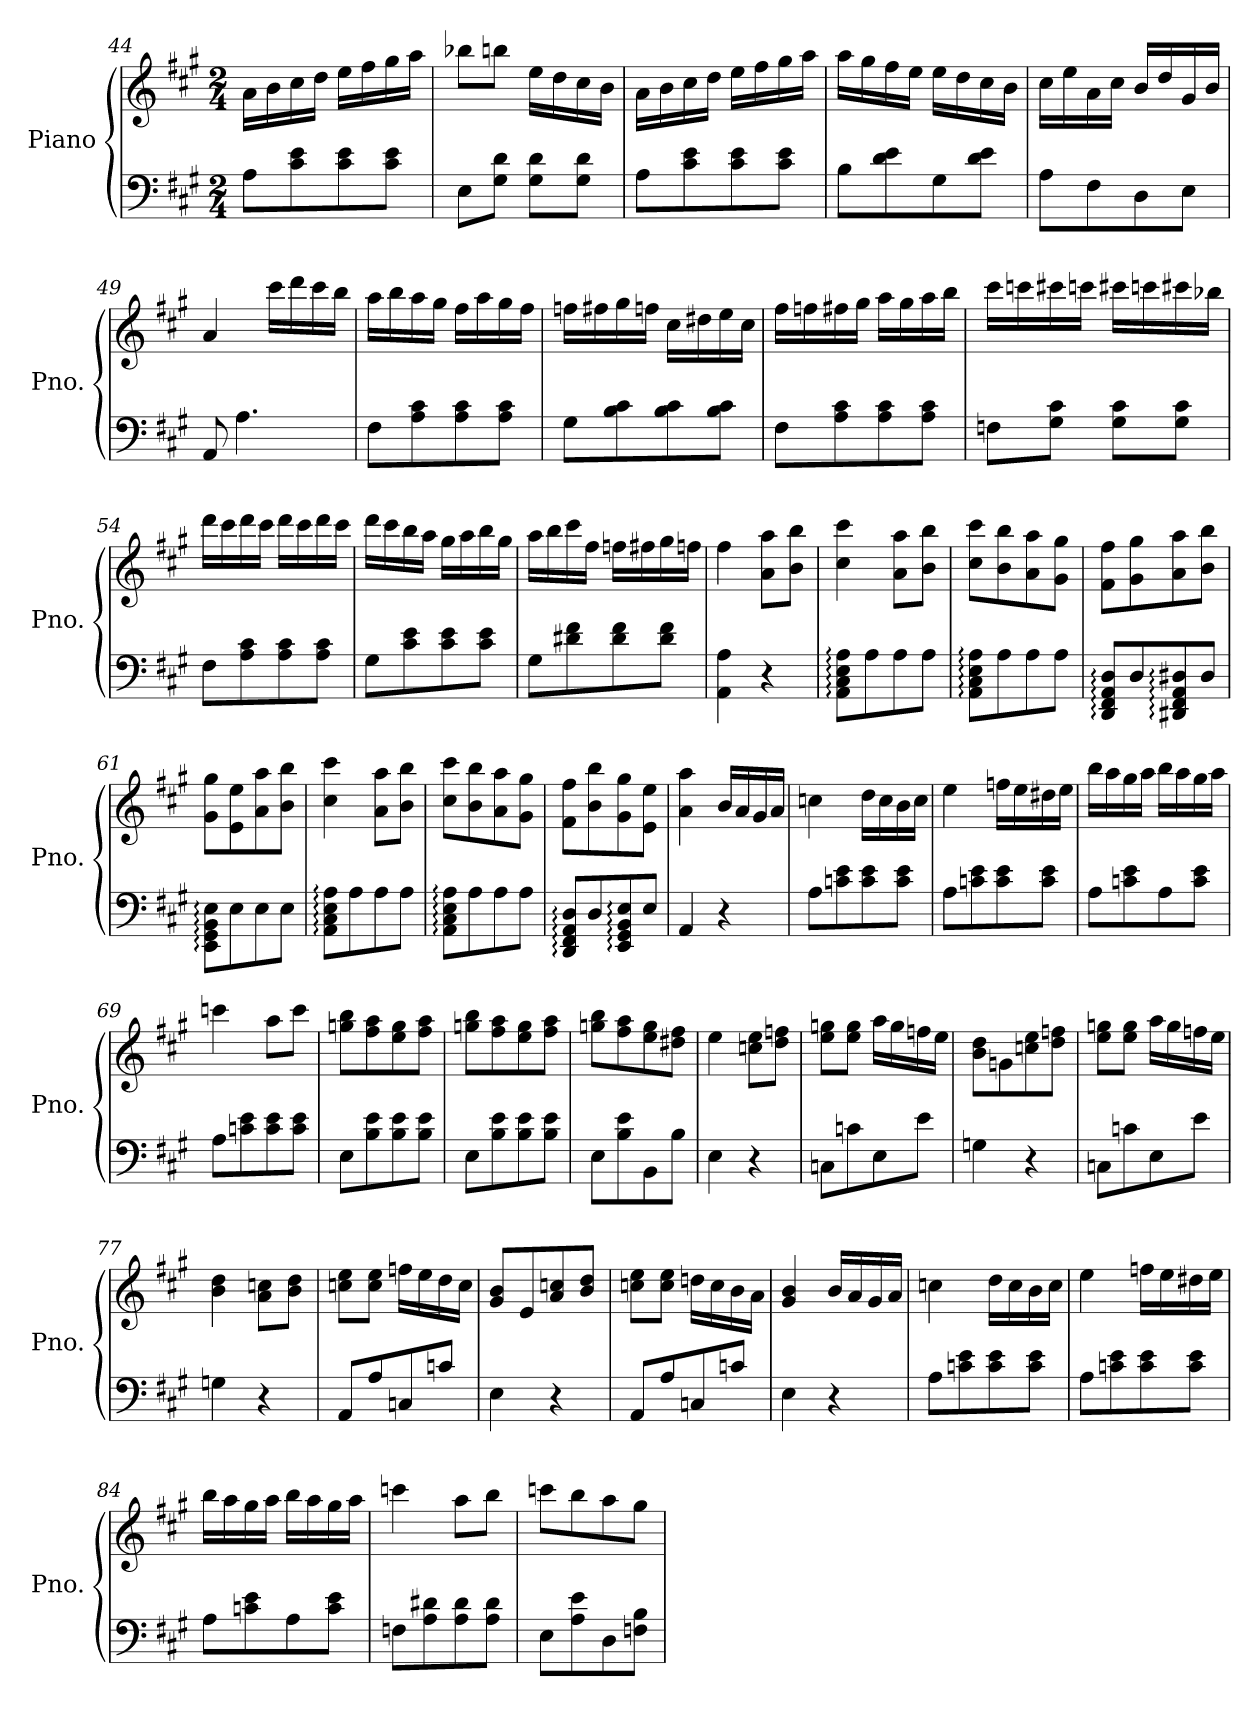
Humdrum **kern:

**kern	**kern
*part1	*part1
*staff2	*staff1
*I"Piano	*
*I'Pno.	*
*clefF4	*clefG2
*k[f#c#g#]	*k[f#c#g#]
*A:	*A:
*M2/4	*M2/4
=44	=44
8A\L	16a\LL
.	16b\
8c#\ 8e\	16cc#\
.	16dd\JJ
8c#\ 8e\	16ee\LL
.	16ff#\
8c#\ 8e\J	16gg#\
.	16aa\JJ
=45	=45
8E\L	8bb-X\L
8G#\ 8d\J	8bbn\J
8G#\ 8d\L	16ee\LL
.	16dd\
8G#\ 8d\J	16cc#\
.	16b\JJ
!!LO:LB:g=z
=46	=46
8A\L	16a\LL
.	16b\
8c#\ 8e\	16cc#\
.	16dd\JJ
8c#\ 8e\	16ee\LL
.	16ff#\
8c#\ 8e\J	16gg#\
.	16aa\JJ
=47	=47
8B\L	16aa\LL
.	16gg#\
8d\ 8e\	16ff#\
.	16ee\JJ
8G#\	16ee\LL
.	16dd\
8d\ 8e\J	16cc#\
.	16b\JJ
=48	=48
8A\L	16cc#\LL
.	16ee\
8F#\	16a\
.	16cc#\JJ
8D\	16b/LL
.	16dd/
8E\J	16g#/
.	16b/JJ
=49	=49
8AA/	4a/
4.A\	.
.	16ccc#\LL
.	16ddd\
.	16ccc#\
.	16bb\JJ
=50	=50
8F#\L	16aa\LL
.	16bb\
8A\ 8c#\	16aa\
.	16gg#\JJ
8A\ 8c#\	16ff#\LL
.	16aa\
8A\ 8c#\J	16gg#\
.	16ff#\JJ
!!LO:LB:g=z
=51	=51
8G#\L	16ffn\LL
.	16ff#X\
8B\ 8c#\	16gg#\
.	16ffn\JJ
8B\ 8c#\	16cc#\LL
.	16dd#X\
8B\ 8c#\J	16ee\
.	16cc#\JJ
=52	=52
8F#\L	16ff#\LL
.	16ffn\
8A\ 8c#\	16ff#X\
.	16gg#\JJ
8A\ 8c#\	16aa\LL
.	16gg#\
8A\ 8c#\J	16aa\
.	16bb\JJ
=53	=53
8Fn\L	16ccc#\LL
.	16cccn\
8G#\ 8c#\J	16ccc#X\
.	16cccn\JJ
8G#\ 8c#\L	16ccc#X\LL
.	16cccn\
8G#\ 8c#\J	16ccc#X\
.	16bb-X\JJ
!!LO:PB:g=z
=54	=54
8F#\L	16ddd\LL
.	16ccc#\
8A\ 8c#\	16ddd\
.	16ccc#\JJ
8A\ 8c#\	16ddd\LL
.	16ccc#\
8A\ 8c#\J	16ddd\
.	16ccc#\JJ
=55	=55
8G#\L	16ddd\LL
.	16ccc#\
8c#\ 8e\	16bb\
.	16aa\JJ
8c#\ 8e\	16gg#\LL
.	16aa\
8c#\ 8e\J	16bb\
.	16gg#\JJ
=56	=56
8G#\L	16aa\LL
.	16bb\
8d#X\ 8f#\	16ccc#\
.	16ff#\JJ
8d#\ 8f#\	16ffn\LL
.	16ff#X\
8d#\ 8f#\J	16gg#\
.	16ffn\JJ
=57	=57
4AA\ 4A\	4ff#\
4r	8a\ 8aa\L
.	8b\ 8bb\J
=58	=58
8AA\: 8C#\: 8E\: 8A\:L	4cc#\ 4ccc#\
8A\	.
8A\	8a\ 8aa\L
8A\J	8b\ 8bb\J
=59	=59
8AA\: 8C#\: 8E\: 8A\:L	8cc#\ 8ccc#\L
8A\	8b\ 8bb\
8A\	8a\ 8aa\
8A\J	8g#\ 8gg#\J
!!LO:LB:g=z
=60	=60
8DD/: 8FF#/: 8AA/: 8D/:L	8f#\ 8ff#\L
8D/	8g#\ 8gg#\
8DD#X/: 8FF#/: 8AA/: 8D#X/:	8a\ 8aa\
8D#/J	8b\ 8bb\J
=61	=61
8EE\: 8GG#\: 8BB\: 8E\:L	8g#\ 8gg#\L
8E\	8e\ 8ee\
8E\	8a\ 8aa\
8E\J	8b\ 8bb\J
=62	=62
8AA\: 8C#\: 8E\: 8A\:L	4cc#\ 4ccc#\
8A\	.
8A\	8a\ 8aa\L
8A\J	8b\ 8bb\J
=63	=63
8AA\: 8C#\: 8E\: 8A\:L	8cc#\ 8ccc#\L
8A\	8b\ 8bb\
8A\	8a\ 8aa\
8A\J	8g#\ 8gg#\J
=64	=64
8DD/: 8FF#/: 8AA/: 8D/:L	8f#\ 8ff#\L
8D/	8b\ 8bb\
8EE/: 8GG#/: 8BB/: 8E/:	8g#\ 8gg#\
8E/J	8e\ 8ee\J
=65	=65
4AA/	4a\ 4aa\
4r	16b/LL
.	16a/
.	16g#/
.	16a/JJ
=66	=66
8A\L	4ccn\
8cn\ 8e\	.
8c\ 8e\	16dd\LL
.	16cc\
8c\ 8e\J	16b\
.	16cc\JJ
!!LO:LB:g=z
=67	=67
8A\L	4ee\
8cn\ 8e\	.
8c\ 8e\	16ffn\LL
.	16ee\
8c\ 8e\J	16dd#X\
.	16ee\JJ
=68	=68
8A\L	16bb\LL
.	16aa\
8cn\ 8e\	16gg#\
.	16aa\JJ
8A\	16bb\LL
.	16aa\
8c\ 8e\J	16gg#\
.	16aa\JJ
=69	=69
8A\L	4cccn\
8cn\ 8e\	.
8c\ 8e\	8aa\L
8c\ 8e\J	8ccc\J
=70	=70
8E\L	8ggn\ 8bb\L
8B\ 8e\	8ff#\ 8aa\
8B\ 8e\	8ee\ 8gg\
8B\ 8e\J	8ff#\ 8aa\J
=71	=71
8E\L	8ggn\ 8bb\L
8B\ 8e\	8ff#\ 8aa\
8B\ 8e\	8ee\ 8gg\
8B\ 8e\J	8ff#\ 8aa\J
=72	=72
8E\L	8ggn\ 8bb\L
8B\ 8e\	8ff#\ 8aa\
8BB\	8ee\ 8gg\
8B\J	8dd#X\ 8ff#\J
!!LO:LB:g=z
=73	=73
4E\	4ee\
4r	8ccn\ 8ee\L
.	8dd\ 8ffn\J
=74	=74
8Cn\L	8ee\ 8ggn\L
8cn\	8ee\ 8gg\J
8E\	16aa\LL
.	16gg\
8e\J	16ffn\
.	16ee\JJ
=75	=75
4Gn\	8b\ 8dd\L
.	8gn\
4r	8ccn\ 8ee\
.	8dd\ 8ffn\J
=76	=76
8Cn\L	8ee\ 8ggn\L
8cn\	8ee\ 8gg\J
8E\	16aa\LL
.	16gg\
8e\J	16ffn\
.	16ee\JJ
=77	=77
4Gn\	4b\ 4dd\
4r	8a\ 8ccn\L
.	8b\ 8dd\J
=78	=78
8AA/L	8ccn\ 8ee\L
8A/	8cc\ 8ee\J
8Cn/	16ffn\LL
.	16ee\
8cn/J	16dd\
.	16cc\JJ
!!LO:LB:g=z
=79	=79
4E\	8g#/ 8b/L
.	8e/
4r	8a/ 8ccn/
.	8b/ 8dd/J
=80	=80
8AA/L	8ccn\ 8ee\L
8A/	8cc\ 8ee\J
8Cn/	16ddn\LL
.	16cc\
8cn/J	16b\
.	16a\JJ
=81	=81
4E\	4g#/ 4b/
4r	16b/LL
.	16a/
.	16g#/
.	16a/JJ
=82	=82
8A\L	4ccn\
8cn\ 8e\	.
8c\ 8e\	16dd\LL
.	16cc\
8c\ 8e\J	16b\
.	16cc\JJ
=83	=83
8A\L	4ee\
8cn\ 8e\	.
8c\ 8e\	16ffn\LL
.	16ee\
8c\ 8e\J	16dd#X\
.	16ee\JJ
!!LO:PB:g=z
=84	=84
8A\L	16bb\LL
.	16aa\
8cn\ 8e\	16gg#\
.	16aa\JJ
8A\	16bb\LL
.	16aa\
8c\ 8e\J	16gg#\
.	16aa\JJ
=85	=85
8Fn\L	4cccn\
8A\ 8d#X\	.
8A\ 8d#\	8aa\L
8A\ 8d#\J	8bb\J
=86	=86
8E\L	8cccn\L
8A\ 8e\	8bb\
8D\	8aa\
8Fn\ 8B\J	8gg#\J
=	=
*-	*-
